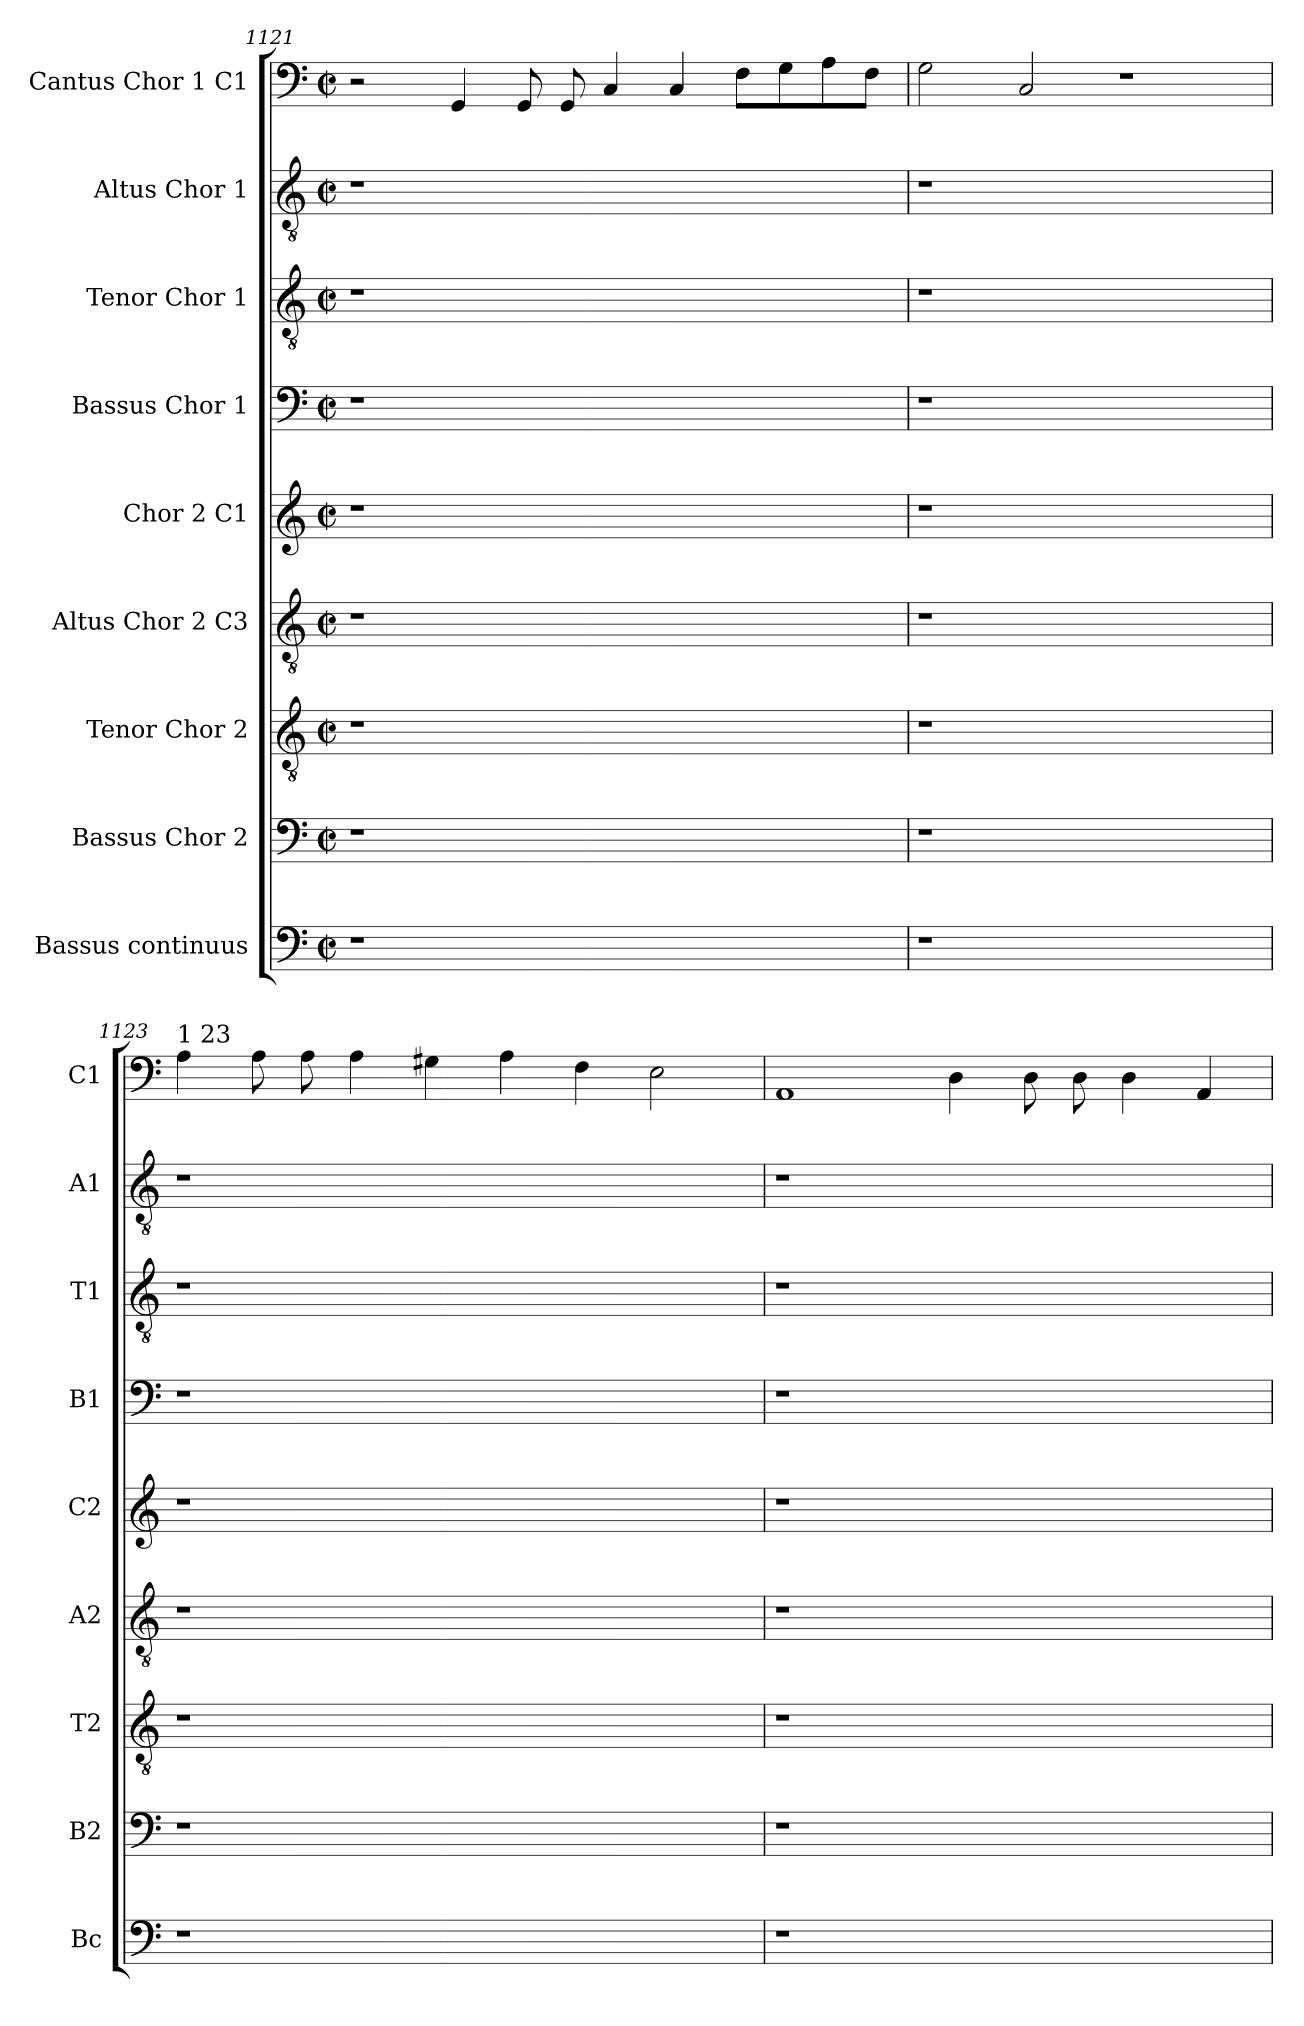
**kern	**kern	**kern	**kern	**kern	**kern	**kern	**kern	**kern
*part9	*part8	*part7	*part6	*part5	*part4	*part3	*part2	*part1
*staff9	*staff8	*staff7	*staff6	*staff5	*staff4	*staff3	*staff2	*staff1
*I"Bassus continuus	*I"Bassus Chor 2	*I"Tenor Chor 2	*I"Altus Chor 2 C3	*I"Chor 2 C1	*I"Bassus Chor 1	*I"Tenor Chor 1	*I"Altus Chor 1	*I"Cantus Chor 1 C1
*I'Bc	*I'B2	*I'T2	*I'A2	*I'C2	*I'B1	*I'T1	*I'A1	*I'C1
*clefF4	*clefF4	*clefGv2	*clefGv2	*clefG2	*clefF4	*clefGv2	*clefGv2	*clefF4
*ITrd7c12	*	*	*	*	*	*	*	*
*k[]	*k[]	*k[]	*k[]	*k[]	*k[]	*k[]	*k[]	*k[]
*C:	*C:	*C:	*C:	*C:	*C:	*C:	*C:	*C:
*M2/2	*M2/2	*M2/2	*M2/2	*M2/2	*M2/2	*M2/2	*M2/2	*M2/2
*met(c|)	*met(c|)	*met(c|)	*met(c|)	*met(c|)	*met(c|)	*met(c|)	*met(c|)	*met(c|)
=1121	=1121	=1121	=1121	=1121	=1121	=1121	=1121	=1121
1r	1r	1r	1r	1r	1r	1r	1r	2r
.	.	.	.	.	.	.	.	4GG/
.	.	.	.	.	.	.	.	8GG/
.	.	.	.	.	.	.	.	8GG/
1ryy	1ryy	1ryy	1ryy	1ryy	1ryy	1ryy	1ryy	4C/
.	.	.	.	.	.	.	.	4C/
.	.	.	.	.	.	.	.	8F\L
.	.	.	.	.	.	.	.	8G\
.	.	.	.	.	.	.	.	8A\
.	.	.	.	.	.	.	.	8F\J
=1122	=1122	=1122	=1122	=1122	=1122	=1122	=1122	=1122
1r	1r	1r	1r	1r	1r	1r	1r	2G\
.	.	.	.	.	.	.	.	2C/
1ryy	1ryy	1ryy	1ryy	1ryy	1ryy	1ryy	1ryy	1r
!!LO:LB:g=z
=1123	=1123	=1123	=1123	=1123	=1123	=1123	=1123	=1123
!	!	!	!	!	!	!	!	!LO:TX:a:t=1 23
1r	1r	1r	1r	1r	1r	1r	1r	4A\
.	.	.	.	.	.	.	.	8A\
.	.	.	.	.	.	.	.	8A\
.	.	.	.	.	.	.	.	4A\
.	.	.	.	.	.	.	.	4G#X\
1ryy	1ryy	1ryy	1ryy	1ryy	1ryy	1ryy	1ryy	4A\
.	.	.	.	.	.	.	.	4F\
.	.	.	.	.	.	.	.	2E\
=1124	=1124	=1124	=1124	=1124	=1124	=1124	=1124	=1124
1r	1r	1r	1r	1r	1r	1r	1r	1AA
1ryy	1ryy	1ryy	1ryy	1ryy	1ryy	1ryy	1ryy	4D\
.	.	.	.	.	.	.	.	8D\
.	.	.	.	.	.	.	.	8D\
.	.	.	.	.	.	.	.	4D\
.	.	.	.	.	.	.	.	4AA/
=	=	=	=	=	=	=	=	=
*-	*-	*-	*-	*-	*-	*-	*-	*-
